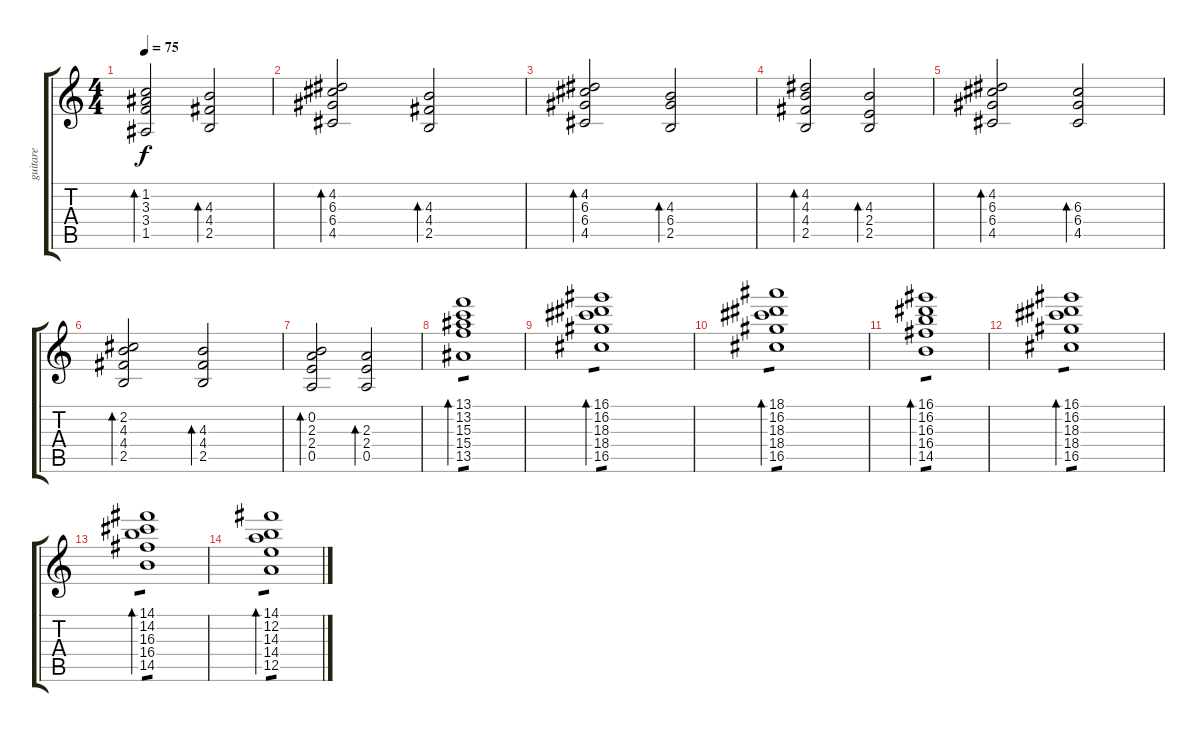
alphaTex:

\track ("guitare" "guitare") {instrument acousticguitarsteel}
\staff {score tabs}
\tuning (E4 B3 G3 D3 A2 D2) {hide}
\ts (4 4)
\tempo 75
\clef g2
\ks c
(1.2 3.3 3.4 1.5).2{bd 480 dy f instrument acousticguitarsteel} (4.3 4.4 2.5).2{bd 480} |
(4.2 6.3 6.4 4.5).2{bd 480} (4.3 4.4 2.5).2{bd 480} |
(4.2 6.3 6.4 4.5).2{bd 480} (4.3 6.4 2.5).2{bd 480} |
(4.2 4.3 4.4 2.5).2{bd 480} (4.3 2.4 2.5).2{bd 480} |
(4.2 6.3 6.4 4.5).2{bd 480} (6.3 6.4 4.5).2{bd 480} |
(2.2 4.3 4.4 2.5).2{bd 480} (4.3 4.4 2.5).2{bd 480} |
(0.2 2.3 2.4 0.5).2{bd 480} (2.3 2.4 0.5).2{bd 480} |
(13.1 13.2 15.3 15.4 13.5).1{bd 480 tp 1} |
(16.1 16.2 18.3 18.4 16.5).1{bd 480 tp 1} |
(18.1 16.2 18.3 18.4 16.5).1{bd 480 tp 1} |
(16.1 16.2 16.3 16.4 14.5).1{bd 480 tp 1} |
(16.1 16.2 18.3 18.4 16.5).1{bd 480 tp 1} |
(14.1 14.2 16.3 16.4 14.5).1{bd 480 tp 1} |
(14.1 12.2 14.3 14.4 12.5).1{bd 480 tp 1}
